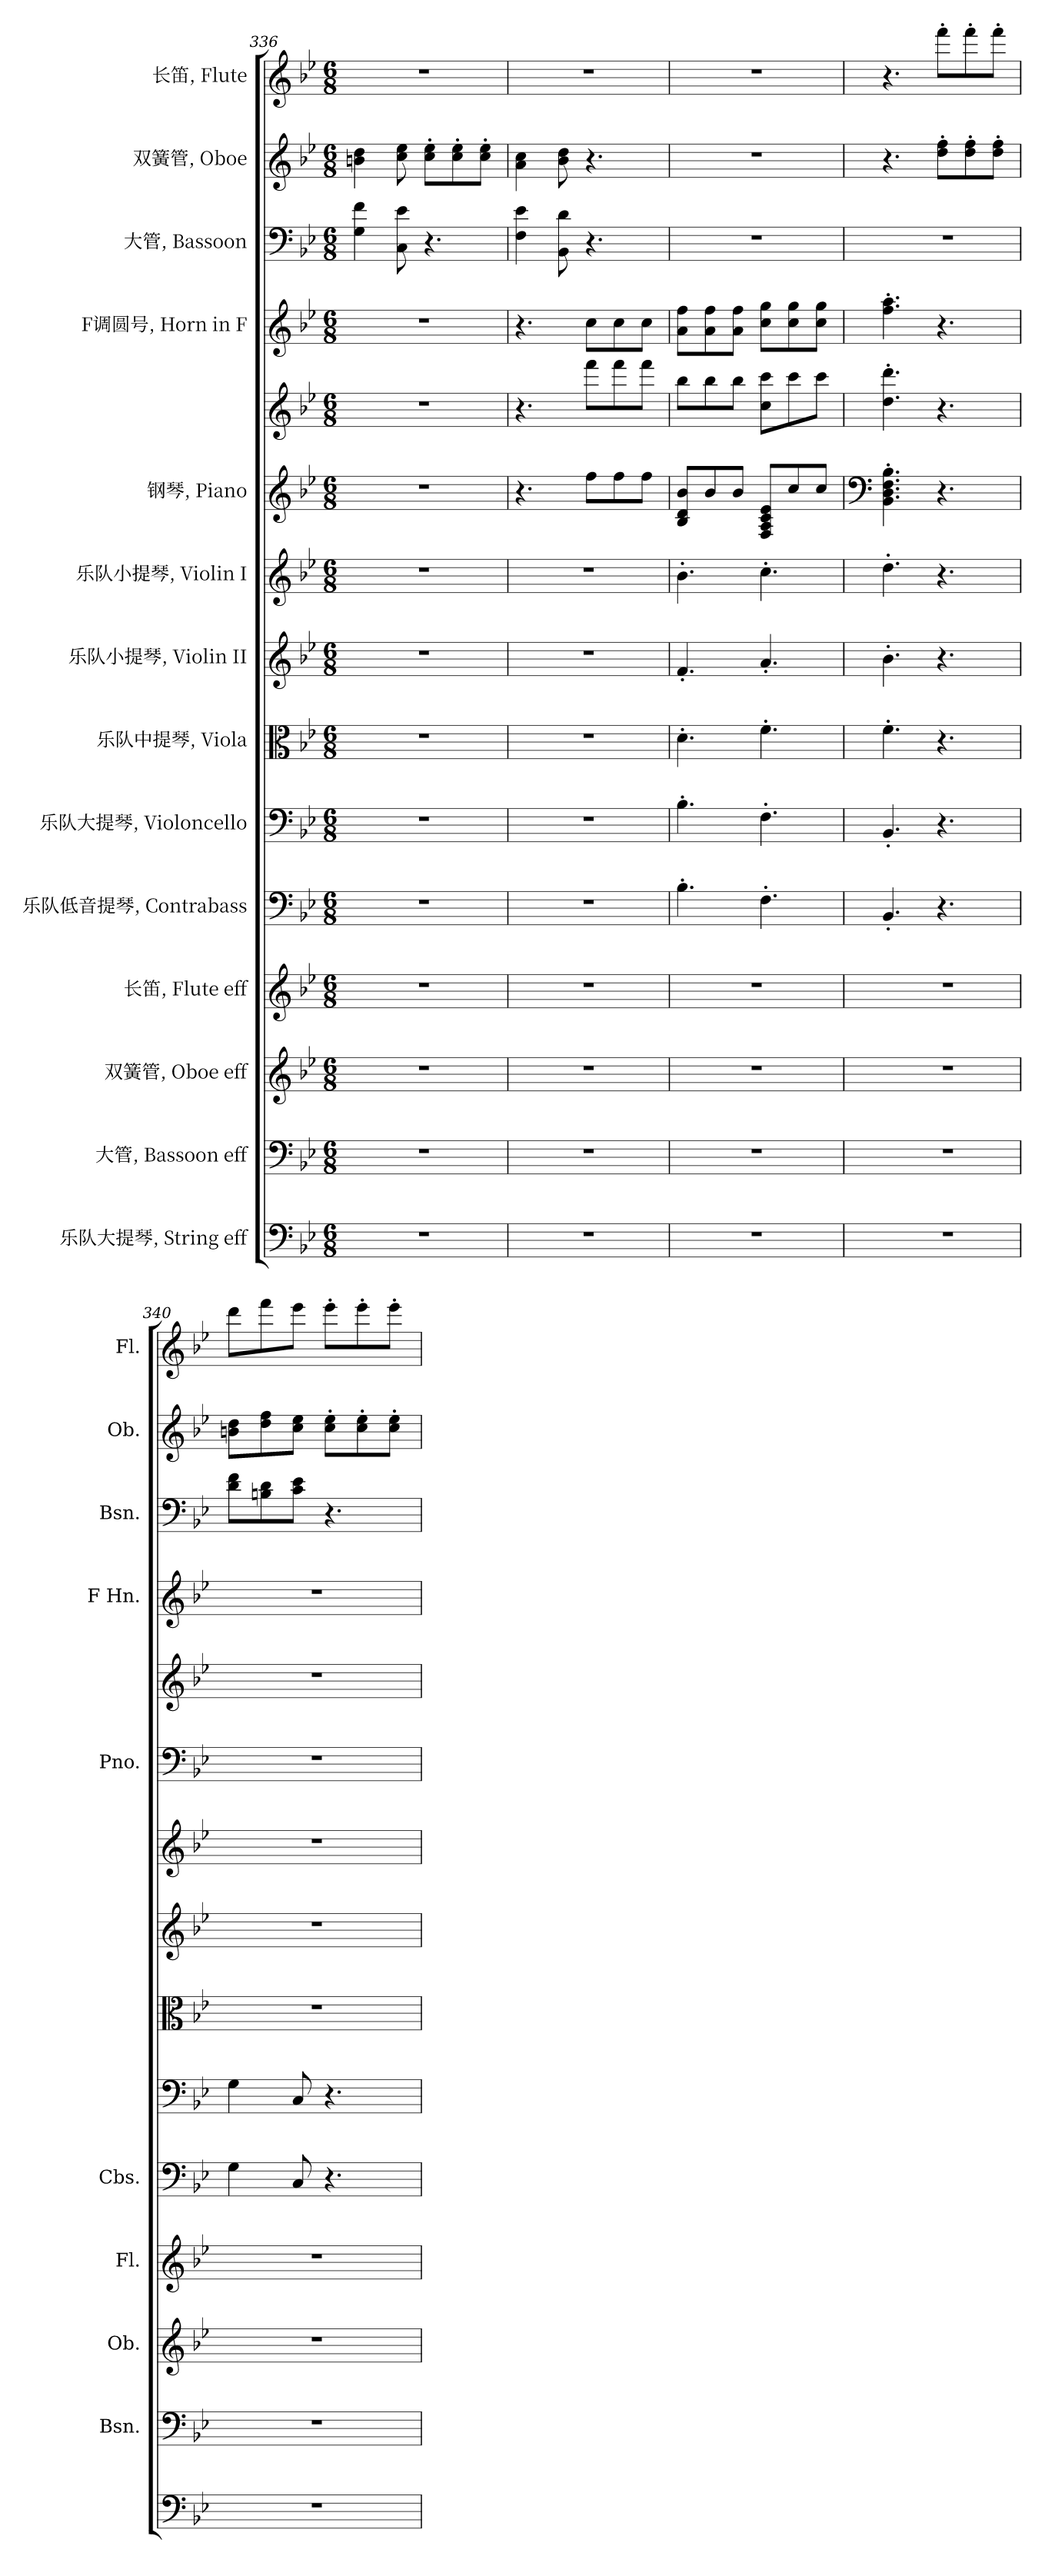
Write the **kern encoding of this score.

**kern	**kern	**kern	**kern	**kern	**kern	**kern	**kern	**kern	**kern	**kern	**kern	**kern	**kern	**kern
*part14	*part13	*part12	*part11	*part10	*part9	*part8	*part7	*part6	*part5	*part5	*part4	*part3	*part2	*part1
*staff15	*staff14	*staff13	*staff12	*staff11	*staff10	*staff9	*staff8	*staff7	*staff6	*staff5	*staff4	*staff3	*staff2	*staff1
*I"乐队大提琴, String eff	*I"大管, Bassoon eff	*I"双簧管, Oboe eff	*I"长笛, Flute eff	*I"乐队低音提琴, Contrabass	*I"乐队大提琴, Violoncello	*I"乐队中提琴, Viola	*I"乐队小提琴, Violin II	*I"乐队小提琴, Violin I	*I"钢琴, Piano	*	*I"F调圆号, Horn in F	*I"大管, Bassoon	*I"双簧管, Oboe	*I"长笛, Flute
*	*I'Bsn.	*I'Ob.	*I'Fl.	*I'Cbs.	*	*	*	*	*I'Pno.	*	*I'F Hn.	*I'Bsn.	*I'Ob.	*I'Fl.
*clefF4	*clefF4	*clefG2	*clefG2	*clefF4	*clefF4	*clefC3	*clefG2	*clefG2	*clefG2	*clefG2	*clefG2	*clefF4	*clefG2	*clefG2
*	*	*	*	*ITrd7c12	*	*	*	*	*	*	*ITrd4c7	*	*	*
*k[b-e-]	*k[b-e-]	*k[b-e-]	*k[b-e-]	*k[b-e-]	*k[b-e-]	*k[b-e-]	*k[b-e-]	*k[b-e-]	*k[b-e-]	*k[b-e-]	*k[b-e-a-]	*k[b-e-]	*k[b-e-]	*k[b-e-]
*M6/8	*M6/8	*M6/8	*M6/8	*M6/8	*M6/8	*M6/8	*M6/8	*M6/8	*M6/8	*M6/8	*M6/8	*M6/8	*M6/8	*M6/8
=336	=336	=336	=336	=336	=336	=336	=336	=336	=336	=336	=336	=336	=336	=336
2.r	2.r	2.r	2.r	2.r	2.r	2.r	2.r	2.r	2.r	2.r	2.r	4G\ 4f\	4bn\ 4dd\	2.r
.	.	.	.	.	.	.	.	.	.	.	.	8C\ 8e-\	8cc\ 8ee-\	.
.	.	.	.	.	.	.	.	.	.	.	.	4.r	8cc\' 8ee-\'L	.
.	.	.	.	.	.	.	.	.	.	.	.	.	8cc\' 8ee-\'	.
.	.	.	.	.	.	.	.	.	.	.	.	.	8cc\' 8ee-\'J	.
!!LO:PB:g=z
=337	=337	=337	=337	=337	=337	=337	=337	=337	=337	=337	=337	=337	=337	=337
2.r	2.r	2.r	2.r	2.r	2.r	2.r	2.r	2.r	4.r	4.r	4.r	4F\ 4e-\	4a\ 4cc\	2.r
.	.	.	.	.	.	.	.	.	.	.	.	8BB-\ 8d\	8b-\ 8dd\	.
.	.	.	.	.	.	.	.	.	8ff\L	8fff\L	8f\L	4.r	4.r	.
.	.	.	.	.	.	.	.	.	8ff\	8fff\	8f\	.	.	.
.	.	.	.	.	.	.	.	.	8ff\J	8fff\J	8f\J	.	.	.
=338	=338	=338	=338	=338	=338	=338	=338	=338	=338	=338	=338	=338	=338	=338
2.r	2.r	2.r	2.r	4.BB-'\	4.B-'\	4.d'\	4.f'/	4.b-'\	8B-/ 8d/ 8b-/L	8bb-\L	8d\ 8b-\L	2.r	2.r	2.r
.	.	.	.	.	.	.	.	.	8b-/	8bb-\	8d\ 8b-\	.	.	.
.	.	.	.	.	.	.	.	.	8b-/J	8bb-\J	8d\ 8b-\J	.	.	.
.	.	.	.	4.FF'\	4.F'\	4.f'\	4.a'/	4.cc'\	8F/ 8A/ 8c/ 8e-/L	8cc\ 8ccc\L	8f\ 8cc\L	.	.	.
.	.	.	.	.	.	.	.	.	8cc/	8ccc\	8f\ 8cc\	.	.	.
.	.	.	.	.	.	.	.	.	8cc/J	8ccc\J	8f\ 8cc\J	.	.	.
=339	=339	=339	=339	=339	=339	=339	=339	=339	=339	=339	=339	=339	=339	=339
*	*	*	*	*	*	*	*	*	*clefF4	*	*	*	*	*
2.r	2.r	2.r	2.r	4.BBB-'/	4.BB-'/	4.f'\	4.b-'\	4.dd'\	4.BB-\' 4.D\' 4.F\' 4.B-\'	4.dd\' 4.ddd\'	4.b-\' 4.dd\'	2.r	4.r	4.r
.	.	.	.	4.r	4.r	4.r	4.r	4.r	4.r	4.r	4.r	.	8dd\' 8ff\'L	8fff'\L
.	.	.	.	.	.	.	.	.	.	.	.	.	8dd\' 8ff\'	8fff'\
.	.	.	.	.	.	.	.	.	.	.	.	.	8dd\' 8ff\'J	8fff'\J
=340	=340	=340	=340	=340	=340	=340	=340	=340	=340	=340	=340	=340	=340	=340
2.r	2.r	2.r	2.r	4GG\	4G\	2.r	2.r	2.r	2.r	2.r	2.r	8d\ 8f\L	8bn\ 8dd\L	8ddd\L
.	.	.	.	.	.	.	.	.	.	.	.	8Bn\ 8d\	8dd\ 8ff\	8fff\
.	.	.	.	8CC/	8C/	.	.	.	.	.	.	8c\ 8e-\J	8cc\ 8ee-\J	8eee-\J
.	.	.	.	4.r	4.r	.	.	.	.	.	.	4.r	8cc\' 8ee-\'L	8eee-'\L
.	.	.	.	.	.	.	.	.	.	.	.	.	8cc\' 8ee-\'	8eee-'\
.	.	.	.	.	.	.	.	.	.	.	.	.	8cc\' 8ee-\'J	8eee-'\J
=	=	=	=	=	=	=	=	=	=	=	=	=	=	=
*-	*-	*-	*-	*-	*-	*-	*-	*-	*-	*-	*-	*-	*-	*-
